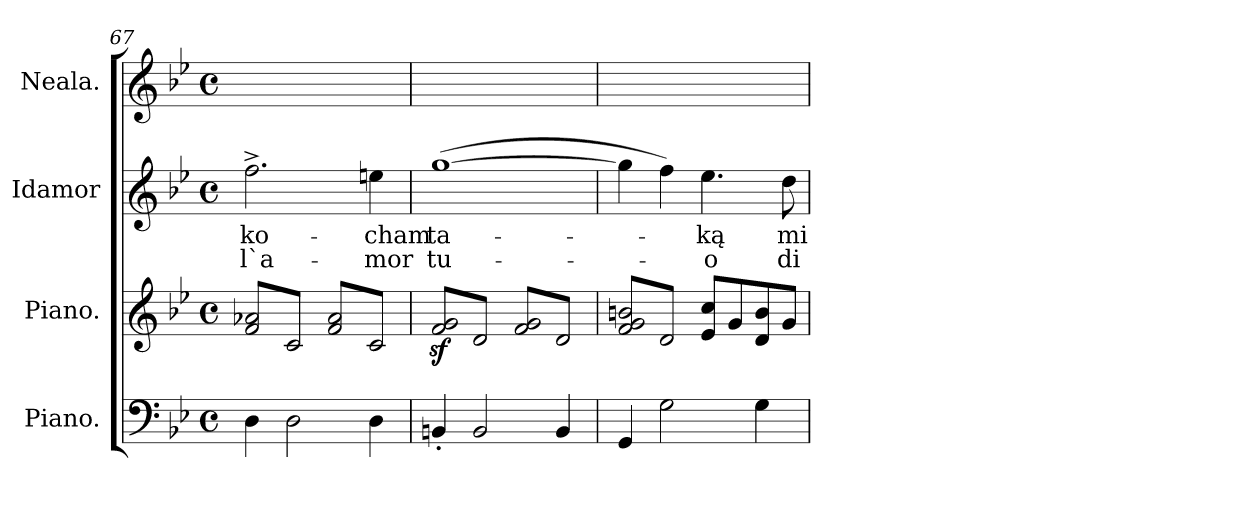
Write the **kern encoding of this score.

**kern	**kern	**kern	**text	**text	**kern
*part4	*part3	*part2	*part2	*part2	*part1
*staff4	*staff3	*staff2	*staff2	*staff2	*staff1
*I"Piano.	*I"Piano.	*I"Idamor	*	*	*I"Neala.
*	*	*I'I.	*	*	*I'N.
*clefF4	*clefG2	*clefG2	*	*	*clefG2
*k[b-e-]	*k[b-e-]	*k[b-e-]	*	*	*k[b-e-]
*g:	*g:	*g:	*	*	*g:
*M4/4	*M4/4	*M4/4	*	*	*M4/4
*met(c)	*met(c)	*met(c)	*	*	*met(c)
=67	=67	=67	=67	=67	=67
*	*tremolo	*	*	*	*
4D\	8f/ 8a-X/L	2.ff^\	ko-	-l`a-	1ryy
.	8c/	.	.	.	.
2D\	8f/ 8a-X/	.	.	.	.
.	8c/J	.	.	.	.
.	8f/ 8a-/L	.	.	.	.
.	8c/	.	.	.	.
4D\	8f/ 8a-/	4een\	-cham	-mor	.
.	8c/J	.	.	.	.
=68	=68	=68	=68	=68	=68
4BBn'/	8fz/ 8gz/L	([1gg	ta-	tu-	1ryy
.	8d/	.	.	.	.
2BB/	8fz/ 8gz/	.	.	.	.
.	8d/J	.	.	.	.
.	8f/ 8g/L	.	.	.	.
.	8d/	.	.	.	.
4BB/	8f/ 8g/	.	.	.	.
.	8d/J	.	.	.	.
=69	=69	=69	=69	=69	=69
4GG/	8f/ 8g/ 8bn/L	4gg\]	.	.	1ryy
.	8d/	.	.	.	.
2G\	8f/ 8g/ 8bn/	4ff\)	.	.	.
.	8d/J	.	.	.	.
*	*Xtremolo	*	*	*	*
.	8e-/ 8cc/L	4.ee-\	-ką	-o	.
.	8g/	.	.	.	.
4G\	8d/ 8b/	.	.	.	.
.	8g/J	8dd\	mi-	di-	.
=	=	=	=	=	=
*-	*-	*-	*-	*-	*-
